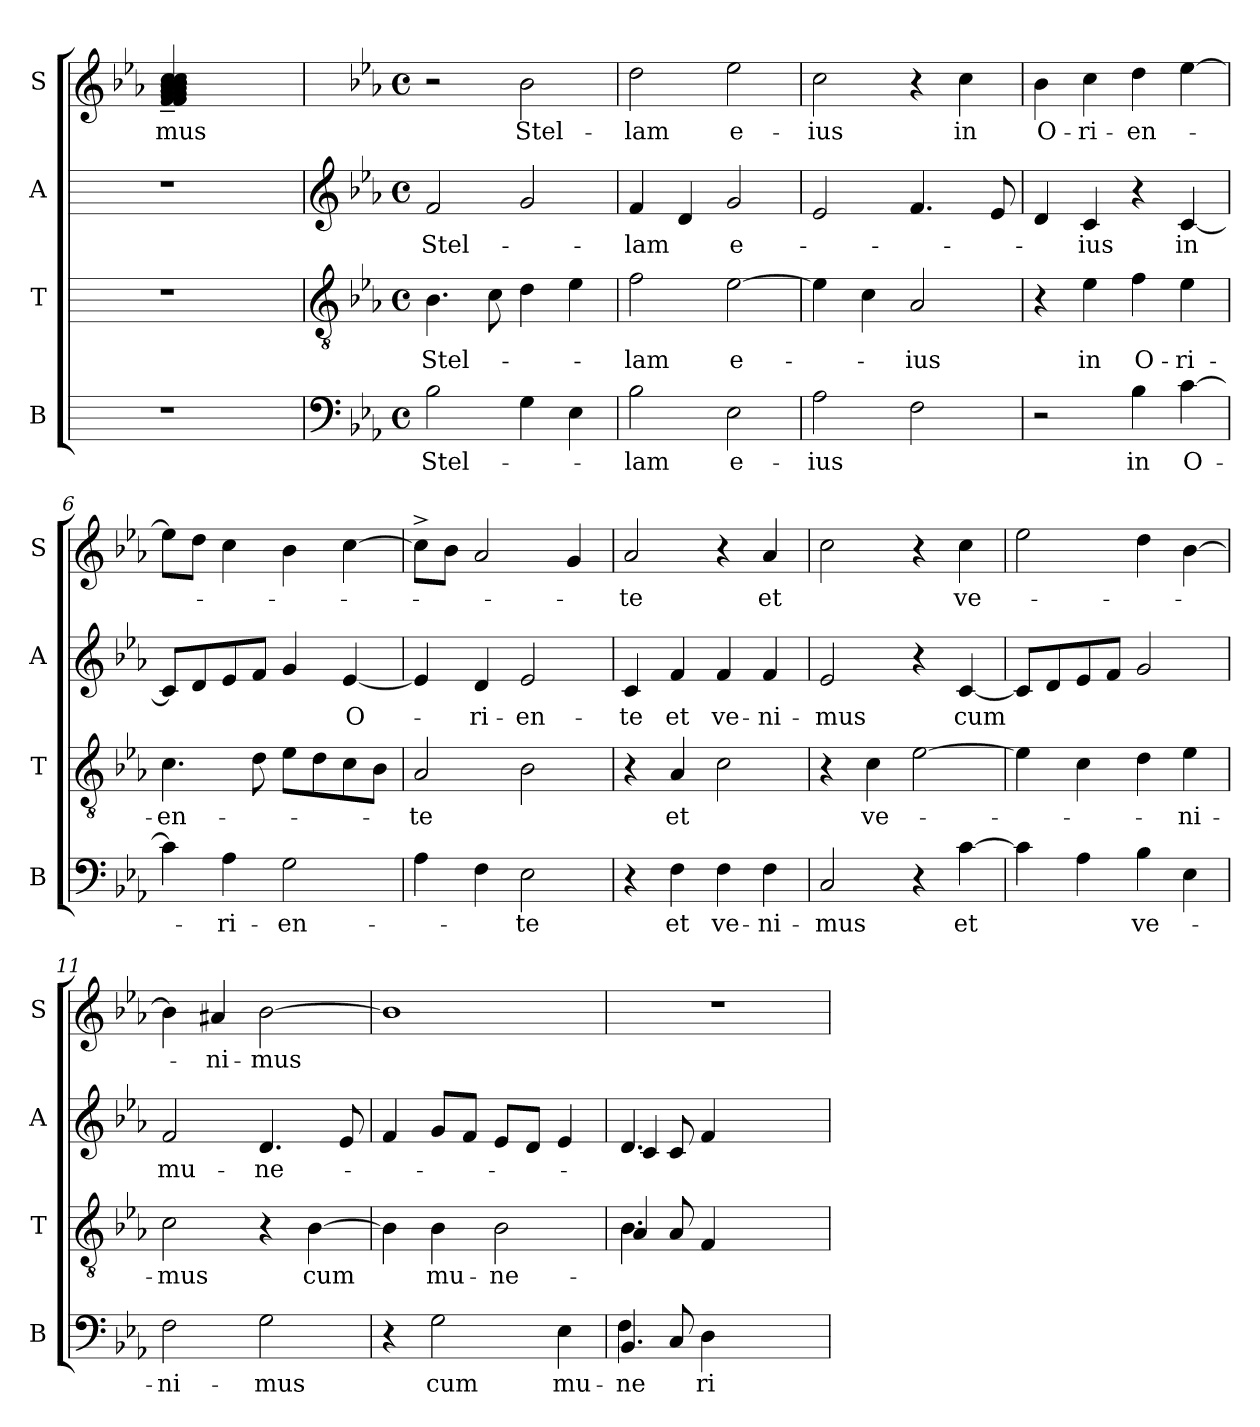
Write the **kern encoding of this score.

**kern	**text	**kern	**text	**kern	**text	**kern	**text
*part4	*part4	*part3	*part3	*part2	*part2	*part1	*part1
*staff4	*staff4	*staff3	*staff3	*staff2	*staff2	*staff1	*staff1
*I"B	*	*I"T	*	*I"A	*	*I"S	*
*I'B	*	*I'T	*	*I'A	*	*I'S	*
!!LO:PB:g=z
*stria5	*	*stria5	*	*stria5	*	*stria5	*
*	*	*	*	*	*	*clefG2	*
*	*	*	*	*	*	*k[b-e-a-]	*
*	*	*	*	*	*	*E-:	*
=1	=1	=1	=1	=1	=1	=1	=1
!	!	!	!	!	!	!	!LO:LY:b:cj
1r	.	1r	.	1r	.	(>(>(>(>4f/~< 4a-/~< 4b-/~< 4cc/~< 4b-/~< 4cc/~< 4b-/~< 4b-/~< 4a-/~< 4b-/~< 4g/~< 4a-/~< 4g/~< 4f/~<	-mus
.	.	.	.	.	.	2.ryy	.
!!LO:LB:g=z
=2	=2	=2	=2	=2	=2	=2	=2
*clefF4	*	*clefGv2	*	*clefG2	*	*	*
*k[b-e-a-]	*	*k[b-e-a-]	*	*k[b-e-a-]	*	*	*
*E-:	*	*E-:	*	*E-:	*	*	*
*M4/4	*	*M4/4	*	*M4/4	*	*M4/4	*
*met(c)	*	*met(c)	*	*met(c)	*	*met(c)	*
!	!LO:LY:b:cj	!	!LO:LY:b:cj	!	!LO:LY:b:cj	!	!
2B-\	Stel-	4.B-\	Stel-	2f/	Stel-	2r	.
.	.	8c\	.	.	.	.	.
!	!	!	!	!	!	!	!LO:LY:b:cj
4G\	.	4d\	.	2g/	.	2b-\	Stel-
4E-\	.	4e-\	.	.	.	.	.
=3	=3	=3	=3	=3	=3	=3	=3
!	!LO:LY:b:cj	!	!LO:LY:b:cj	!	!LO:LY:b	!	!LO:LY:b:cj
2B-\	-lam	2f\	-lam	4f/	-lam	2dd\	-lam
.	.	.	.	4d/	.	.	.
!	!LO:LY:b:cj	!	!LO:LY:b:cj	!	!LO:LY:b:cj	!	!LO:LY:b:cj
2E-\	e-	[>2e-\	e-	2g/	e-	2ee-\	e-
=4	=4	=4	=4	=4	=4	=4	=4
!	!LO:LY:b:cj	!	!	!	!	!	!LO:LY:b:cj
2A-\	-ius	4e-\]	.	2e-/	.	2cc\	-ius
.	.	4c\	.	.	.	.	.
!	!	!	!LO:LY:b:cj	!	!	!	!
2F\	.	2A-/	-ius	4.f/	.	4r	.
!	!	!	!	!	!	!	!LO:LY:b:cj
.	.	.	.	.	.	4cc\	in
.	.	.	.	8e-/	.	.	.
=5	=5	=5	=5	=5	=5	=5	=5
!	!	!	!	!	!	!	!LO:LY:b
2r	.	4r	.	4d/	.	4b-\	O-
!	!	!	!LO:LY:b:cj	!	!LO:LY:b:cj	!	!LO:LY:b:cj
.	.	4e-\	in	4c/	-ius	4cc\	-ri-
!	!LO:LY:b:cj	!	!LO:LY:b	!	!	!	!LO:LY:b:rj
4B-\	in	4f\	O-	4r	.	4dd\	-en-
!	!LO:LY:b:cj	!	!LO:LY:b:rj	!	!LO:LY:b:cj	!	!
[>4c\	O-	4e-\	-ri-	[<4c/	in	[>4ee-\	.
=6	=6	=6	=6	=6	=6	=6	=6
!	!	!	!LO:LY:b:cj	!	!	!	!
4c\]	.	4.c\	-en-	8c/L]	.	8ee-\L]	.
.	.	.	.	8d/	.	8dd\J	.
!	!LO:LY:b:cj	!	!	!	!	!	!
4A-\	-ri-	.	.	8e-/	.	4cc\	.
.	.	8d\	.	8f/J	.	.	.
!	!LO:LY:b:cj	!	!	!	!	!	!
2G\	-en-	8e-\L	.	4g/	.	4b-\	.
.	.	8d\	.	.	.	.	.
!	!	!	!	!	!LO:LY:b:cj	!	!
.	.	8c\	.	[<4e-/	O-	[>4cc\	.
.	.	8B-\J	.	.	.	.	.
=7	=7	=7	=7	=7	=7	=7	=7
!	!	!	!LO:LY:b:cj	!	!	!	!
4A-\	.	2A-/	-te	4e-/]	.	8cc^<\L]	.
.	.	.	.	.	.	8b-\J	.
!	!	!	!	!	!LO:LY:b:cj	!	!
4F\	.	.	.	4d/	-ri-	2a-/	.
!	!LO:LY:b:cj	!	!	!	!LO:LY:b:cj	!	!
2E-\	-te	2B-\	.	2e-/	-en-	.	.
.	.	.	.	.	.	4g/	.
=8	=8	=8	=8	=8	=8	=8	=8
!	!	!	!	!	!LO:LY:b:cj	!	!LO:LY:b:cj
4r	.	4r	.	4c/	-te	2a-/	-te
!	!LO:LY:b:cj	!	!LO:LY:b:cj	!	!LO:LY:b:cj	!	!
4F\	et	4A-/	et	4f/	et	.	.
!	!LO:LY:b	!	!	!	!LO:LY:b	!	!
4F\	ve-	2c\	.	4f/	ve-	4r	.
!	!LO:LY:b:rj	!	!	!	!LO:LY:b:rj	!	!LO:LY:b:cj
4F\	-ni-	.	.	4f/	-ni-	4a-/	et
=9	=9	=9	=9	=9	=9	=9	=9
!	!LO:LY:b:cj	!	!	!	!LO:LY:b:cj	!	!
2C/	-mus	4r	.	2e-/	-mus	2cc\	.
!	!	!	!LO:LY:b:cj	!	!	!	!
.	.	4c\	ve-	.	.	.	.
4r	.	[<2e-\	.	4r	.	4r	.
!	!LO:LY:b:cj	!	!	!	!LO:LY:b	!	!LO:LY:b:cj
[<4c\	et	.	.	[>4c/	cum	4cc\	ve-
!!LO:LB:g=z
=10	=10	=10	=10	=10	=10	=10	=10
4c\]	.	4e-\]	.	8c/L]	.	2ee-\	.
.	.	.	.	8d/	.	.	.
4A-\	.	4c\	.	8e-/	.	.	.
.	.	.	.	8f/J	.	.	.
!	!LO:LY:b:cj	!	!	!	!	!	!
4B-\	ve-	4d\	.	2g/	.	4dd\	.
!	!	!	!LO:LY:b:cj	!	!	!	!
4E-\	.	4e-\	-ni-	.	.	[>4b-\	.
=11	=11	=11	=11	=11	=11	=11	=11
!	!LO:LY:b:cj	!	!LO:LY:b:cj	!	!LO:LY:b:cj	!	!
2F\	-ni-	2c\	-mus	2f/	mu-	4b-\]	.
!	!	!	!	!	!	!	!LO:LY:b:cj
.	.	.	.	.	.	4a#/	-ni-
!	!LO:LY:b:cj	!	!	!	!LO:LY:b:cj	!	!LO:LY:b
2G\	-mus	4r	.	4.d/	-ne-	[>2b-\	-mus
!	!	!	!LO:LY:b	!	!	!	!
.	.	[>4B-\	cum	.	.	.	.
.	.	.	.	8e-/	.	.	.
=12	=12	=12	=12	=12	=12	=12	=12
4r	.	4B-\]	.	4f/	.	1b-]	.
!	!LO:LY:b:cj	!	!LO:LY:b:cj	!	!	!	!
2G\	cum	4B-\	mu-	8g/L	.	.	.
.	.	.	.	8f/J	.	.	.
!	!	!	!LO:LY:b:cj	!	!	!	!
.	.	2B-\	-ne-	8e-/L	.	.	.
.	.	.	.	8d/J	.	.	.
!	!LO:LY:b:cj	!	!	!	!	!	!
4E-\	mu-	.	.	4e-/	.	.	.
=13	=13	=13	=13	=13	=13	=13	=13
*^	*	*	*	*	*	*	*
!	!	!LO:LY:b:cj	!	!	!	!	!LO:N:vis=1	!
*	*	*	*^	*	*^	*	*	*
4.BB-/	4F\	-ne-	4.B-\	4A-/	.	4.d/	4c/	.	1r	.
.	8C/	.	.	8A-/	.	.	8c/	.	.	.
!	!	!LO:LY:b:cj	!	!	!	!	!	!	!	!
4.ryy	4D\	-ri-	4.ryy	4F/	.	4.ryy	4f/	.	.	.
.	4.ryy	.	.	4.ryy	.	.	4.ryy	.	.	.
4ryy	.	.	4ryy	.	.	4ryy	.	.	.	.
*v	*v	*	*	*	*	*v	*v	*	*	*
*	*	*v	*v	*	*	*	*	*
=	=	=	=	=	=	=	=
*-	*-	*-	*-	*-	*-	*-	*-
